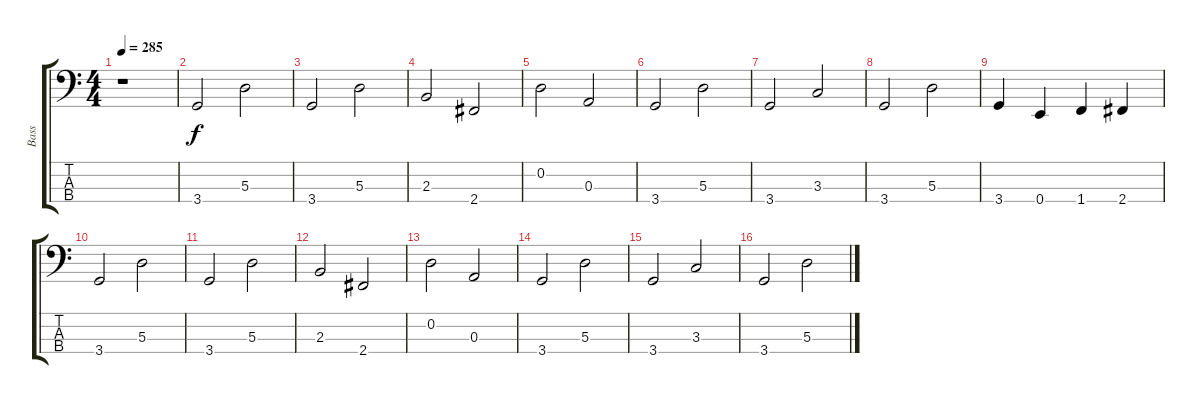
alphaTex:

\track ("Bass" "Bass") {instrument electricbassfinger}
\staff {score tabs}
\tuning (G2 D2 A1 E1) {hide}
\ts (4 4)
\tempo 285
\clef f4
\ks c
r.1{dy f instrument electricbassfinger} |
3.4.2 5.3.2 |
3.4.2 5.3.2 |
2.3.2 2.4.2 |
0.2.2 0.3.2 |
3.4.2 5.3.2 |
3.4.2 3.3.2 |
3.4.2 5.3.2 |
3.4.4 0.4.4 1.4.4 2.4.4 |
3.4.2 5.3.2 |
3.4.2 5.3.2 |
2.3.2 2.4.2 |
0.2.2 0.3.2 |
3.4.2 5.3.2 |
3.4.2 3.3.2 |
3.4.2 5.3.2
